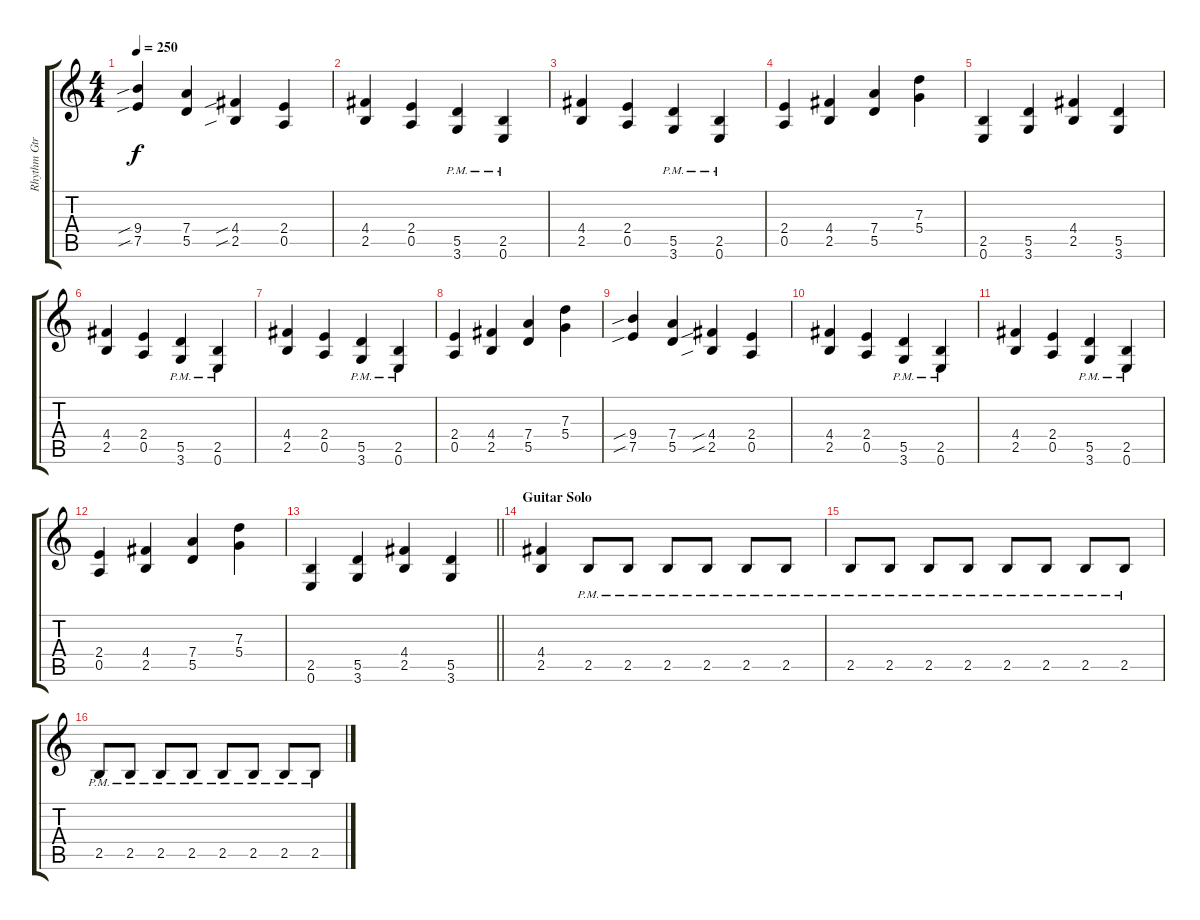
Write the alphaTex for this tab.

\track ("Rhythm Gtr." "Rhythm Gtr") {instrument distortionguitar}
\staff {score tabs}
\tuning (E4 B3 G3 D3 A2 E2) {hide}
\ts (4 4)
\tempo 250
\clef g2
\ks c
(9.4{sib} 7.5{sib}).4{dy f} (7.4 5.5).4 (4.4{sib} 2.5{sib}).4 (2.4 0.5).4 |
(4.4 2.5).4 (2.4 0.5).4 (5.5{pm} 3.6{pm}).4 (2.5{pm} 0.6{pm}).4 |
(4.4 2.5).4 (2.4 0.5).4 (5.5{pm} 3.6{pm}).4 (2.5{pm} 0.6{pm}).4 |
(2.4 0.5).4 (4.4 2.5).4 (7.4 5.5).4 (7.3 5.4).4 |
(2.5 0.6).4 (5.5 3.6).4 (4.4 2.5).4 (5.5 3.6).4 |
(4.4 2.5).4 (2.4 0.5).4 (5.5{pm} 3.6{pm}).4 (2.5{pm} 0.6{pm}).4 |
(4.4 2.5).4 (2.4 0.5).4 (5.5{pm} 3.6{pm}).4 (2.5{pm} 0.6{pm}).4 |
(2.4 0.5).4 (4.4 2.5).4 (7.4 5.5).4 (7.3 5.4).4 |
(9.4{sib} 7.5{sib}).4 (7.4 5.5).4 (4.4{sib} 2.5{sib}).4 (2.4 0.5).4 |
(4.4 2.5).4 (2.4 0.5).4 (5.5{pm} 3.6{pm}).4 (2.5{pm} 0.6{pm}).4 |
(4.4 2.5).4 (2.4 0.5).4 (5.5{pm} 3.6{pm}).4 (2.5{pm} 0.6{pm}).4 |
(2.4 0.5).4 (4.4 2.5).4 (7.4 5.5).4 (7.3 5.4).4 |
\barLineRight lightlight
(2.5 0.6).4 (5.5 3.6).4 (4.4 2.5).4 (5.5 3.6).4 |
\section ("" "Guitar Solo")
(4.4 2.5).4 2.5{pm}.8 2.5{pm}.8 2.5{pm}.8 2.5{pm}.8 2.5{pm}.8 2.5{pm}.8 |
2.5{pm}.8 2.5{pm}.8 2.5{pm}.8 2.5{pm}.8 2.5{pm}.8 2.5{pm}.8 2.5{pm}.8 2.5{pm}.8 |
2.5{pm}.8 2.5{pm}.8 2.5{pm}.8 2.5{pm}.8 2.5{pm}.8 2.5{pm}.8 2.5{pm}.8 2.5{pm}.8
